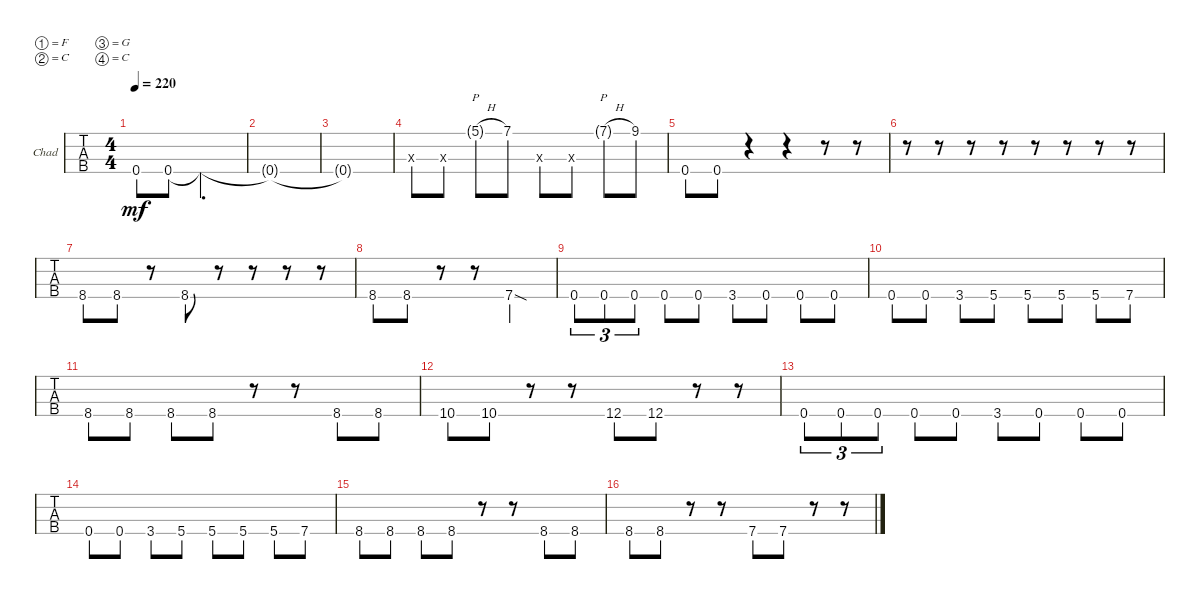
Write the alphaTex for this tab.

\bracketExtendMode groupsimilarinstruments
\firstSystemTrackNameOrientation horizontal
\otherSystemsTrackNameOrientation horizontal
\track ("Doctor Lagorno" "Chad") {instrument electricbassfinger}
\staff {tabs}
\tuning (F2 C2 G1 C1)
\ts (4 4)
\tempo 220
\clef f4
\ks c
0.4.8{dy mf instrument electricbassfinger} 0.4.8 0.4{t}.2{d} |
0.4{t}.1 |
0.4{t}.1 |
3.3{ac x}.8 3.3{ac x}.8 5.1{h g}.8{p} 7.1.8 5.3{ac x}.8 5.3{ac x}.8 7.1{h g}.8{p} 9.1.8 |
0.4.8 0.4.8 r.4 r.4 r.8 r.8 |
r.8 r.8 r.8 r.8 r.8 r.8 r.8 r.8 |
8.4.8 8.4.8 r.8 8.4.8 r.8 r.8 r.8 r.8 |
8.4.8 8.4.8 r.8 r.8 7.4{sod}.2 |
0.4.8{tu (3 2)} 0.4.8{tu (3 2)} 0.4.8{tu (3 2)} 0.4.8 0.4.8 3.4.8 0.4.8 0.4.8 0.4.8 |
0.4.8 0.4.8 3.4.8 5.4.8 5.4.8 5.4.8 5.4.8 7.4.8 |
8.4.8 8.4.8 8.4.8 8.4.8 r.8 r.8 8.4.8 8.4.8 |
10.4.8 10.4.8 r.8 r.8 12.4.8 12.4.8 r.8 r.8 |
0.4.8{tu (3 2)} 0.4.8{tu (3 2)} 0.4.8{tu (3 2)} 0.4.8 0.4.8 3.4.8 0.4.8 0.4.8 0.4.8 |
0.4.8 0.4.8 3.4.8 5.4.8 5.4.8 5.4.8 5.4.8 7.4.8 |
8.4.8 8.4.8 8.4.8 8.4.8 r.8 r.8 8.4.8 8.4.8 |
8.4.8 8.4.8 r.8 r.8 7.4.8 7.4.8 r.8 r.8
